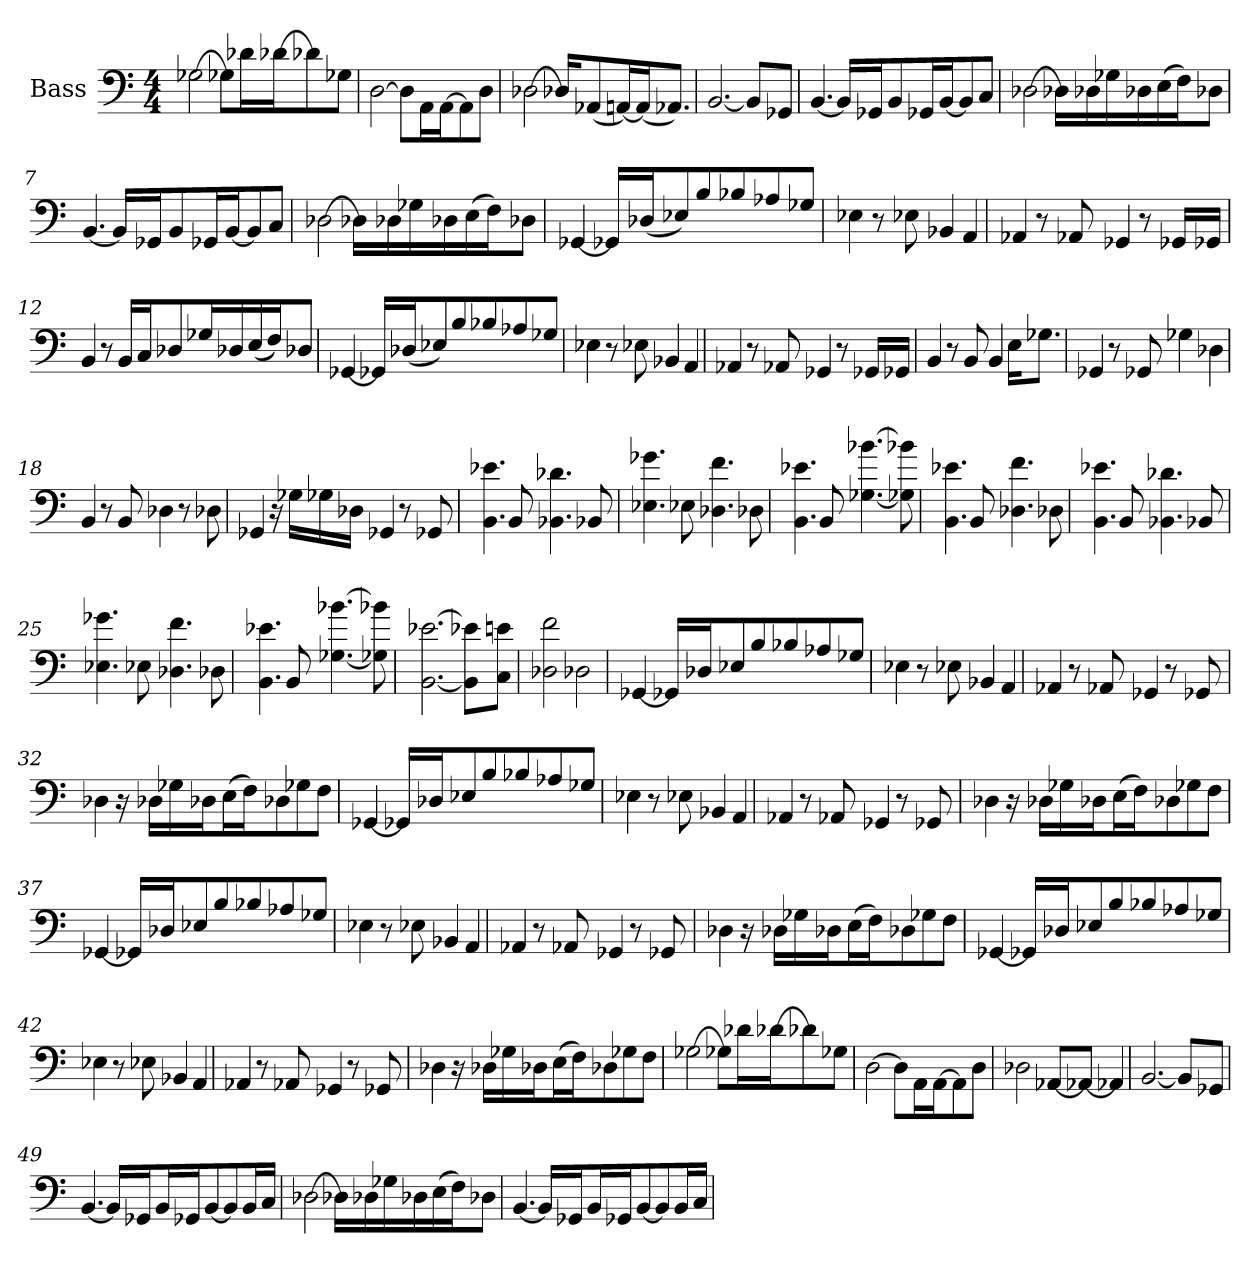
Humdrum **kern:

**kern
*part1
*staff1
*I"Bass
*clefF4
*ITrd7c12
*k[]
*M4/4
=1
!LO:N:vis=2
[8GG-X
!LO:N:vis=8
32GG-X\L]
!LO:N:vis=16
64D-X\L
!LO:N:vis=16
[64D-X\J
!LO:N:vis=8
32D-X\]
!LO:N:vis=8
32GG-X\J
=2
!LO:N:vis=2
[8DD
!LO:N:vis=8
32DD\L]
!LO:N:vis=16
64AAA\L
!LO:N:vis=16
[64AAA\J
!LO:N:vis=8
32AAA\]
!LO:N:vis=8
32DD\J
=3
!LO:N:vis=2
[8DD-X
!LO:N:vis=16
64DD-X/KL]
!LO:N:vis=8
(32AAA-X/
!LO:N:vis=16
[64AAA/L)
!LO:N:vis=16
(64AAA/J]
!LO:N:vis=8.
32.AAA-X/J)
=4
!LO:N:vis=2.
[8.BBB
!LO:N:vis=8
32BBB/L]
!LO:N:vis=8
32GGG-X/J
=5
!LO:N:vis=4.
[16.BBB
!LO:N:vis=16
64BBB/LL]
!LO:N:vis=16
64GGG-X/J
!LO:N:vis=8
32BBB/
!LO:N:vis=16
64GGG-X/L
!LO:N:vis=16
[64BBB/J
!LO:N:vis=8
32BBB/]
!LO:N:vis=8
32CC/J
=6
!LO:N:vis=2
[8DD-X
!LO:N:vis=16
64DD-X\LL]
!LO:N:vis=16
64DD-X\
!LO:N:vis=16
64GG-X\
!LO:N:vis=16
64DD-X\
!LO:N:vis=16
(64EE\
!LO:N:vis=16
64FF\J)
!LO:N:vis=8
32DD-X\J
=7
!LO:N:vis=4.
[16.BBB
!LO:N:vis=16
64BBB/LL]
!LO:N:vis=16
64GGG-X/J
!LO:N:vis=8
32BBB/
!LO:N:vis=16
64GGG-X/L
!LO:N:vis=16
[64BBB/J
!LO:N:vis=8
32BBB/]
!LO:N:vis=8
32CC/J
=8
!LO:N:vis=2
[8DD-X
!LO:N:vis=16
64DD-X\LL]
!LO:N:vis=16
64DD-X\
!LO:N:vis=16
64GG-X\
!LO:N:vis=16
64DD-X\
!LO:N:vis=16
(64EE\
!LO:N:vis=16
64FF\J)
!LO:N:vis=8
32DD-X\J
=9
!LO:N:vis=4
[16GGG-X
!LO:N:vis=16
64GGG-X/LL]
!LO:N:vis=16
(64DD-X/J
!LO:N:vis=8
32EE-X/)
!LO:N:vis=8
32BB/
!LO:N:vis=8
32BB-X/
!LO:N:vis=8
32AA-X/
!LO:N:vis=8
32GG-X/J
=10
!LO:N:vis=4
16EE-X
!LO:N:vis=8
32r
!LO:N:vis=8
32EE-X
!LO:N:vis=4
16BBB-X
!LO:N:vis=4
16AAA
=11
!LO:N:vis=4
16AAA-X
!LO:N:vis=8
32r
!LO:N:vis=8
32AAA-X
!LO:N:vis=4
16GGG-X
!LO:N:vis=8
32r
!LO:N:vis=16
64GGG-X/LL
!LO:N:vis=16
64GGG-X/JJ
=12
!LO:N:vis=4
16BBB
!LO:N:vis=8
32r
!LO:N:vis=16
64BBB/LL
!LO:N:vis=16
64CC/J
!LO:N:vis=8
32DD-X/
!LO:N:vis=16
64GG-X/L
!LO:N:vis=16
64DD-X/
!LO:N:vis=16
(64EE/
!LO:N:vis=16
64FF/J)
!LO:N:vis=8
32DD-X/J
=13
!LO:N:vis=4
[16GGG-X
!LO:N:vis=16
64GGG-X/LL]
!LO:N:vis=16
(64DD-X/J
!LO:N:vis=8
32EE-X/)
!LO:N:vis=8
32BB/
!LO:N:vis=8
32BB-X/
!LO:N:vis=8
32AA-X/
!LO:N:vis=8
32GG-X/J
=14
!LO:N:vis=4
16EE-X
!LO:N:vis=8
32r
!LO:N:vis=8
32EE-X
!LO:N:vis=4
16BBB-X
!LO:N:vis=4
16AAA
=15
!LO:N:vis=4
16AAA-X
!LO:N:vis=8
32r
!LO:N:vis=8
32AAA-X
!LO:N:vis=4
16GGG-X
!LO:N:vis=8
32r
!LO:N:vis=16
64GGG-X/LL
!LO:N:vis=16
64GGG-X/JJ
=16
!LO:N:vis=4
16BBB
!LO:N:vis=8
32r
!LO:N:vis=8
32BBB
!LO:N:vis=4
16BBB
!LO:N:vis=16
64EE\KL
!LO:N:vis=8.
32.GG-X\J
=17
!LO:N:vis=4
16GGG-X
!LO:N:vis=8
32r
!LO:N:vis=8
32GGG-X
!LO:N:vis=4
16GG-X
!LO:N:vis=4
16DD-X
=18
!LO:N:vis=4
16BBB
!LO:N:vis=8
32r
!LO:N:vis=8
32BBB
!LO:N:vis=4
16DD-X
!LO:N:vis=8
32r
!LO:N:vis=8
32DD-X
=19
!LO:N:vis=4
16GGG-X
!LO:N:vis=16
64r
!LO:N:vis=16
64GG-X\LL
!LO:N:vis=16
64GG-X\
!LO:N:vis=16
64DD-X\JJ
!LO:N:vis=4
16GGG-X
!LO:N:vis=8
32r
!LO:N:vis=8
32GGG-X
=20
!LO:N:vis=4.
16.E-X 16.BBB
!LO:N:vis=8
32BBB
!LO:N:vis=4.
16.D-X 16.BBB-X
!LO:N:vis=8
32BBB-X
=21
!LO:N:vis=4.
16.G-X 16.EE-X
!LO:N:vis=8
32EE-X
!LO:N:vis=4.
16.F 16.DD-X
!LO:N:vis=8
32DD-X
=22
!LO:N:vis=4.
16.E-X 16.BBB
!LO:N:vis=8
32BBB
!LO:N:vis=4.
[16.B-X [16.GG-X
!LO:N:vis=8
32B-X] 32GG-X]
=23
!LO:N:vis=4.
16.E-X 16.BBB
!LO:N:vis=8
32BBB
!LO:N:vis=4.
16.F 16.DD-X
!LO:N:vis=8
32DD-X
=24
!LO:N:vis=4.
16.E-X 16.BBB
!LO:N:vis=8
32BBB
!LO:N:vis=4.
16.D-X 16.BBB-X
!LO:N:vis=8
32BBB-X
=25
!LO:N:vis=4.
16.G-X 16.EE-X
!LO:N:vis=8
32EE-X
!LO:N:vis=4.
16.F 16.DD-X
!LO:N:vis=8
32DD-X
=26
!LO:N:vis=4.
16.E-X 16.BBB
!LO:N:vis=8
32BBB
!LO:N:vis=4.
[16.B-X [16.GG-X
!LO:N:vis=8
32B-X] 32GG-X]
=27
!LO:N:vis=2.
[8.E-X [8.BBB
!LO:N:vis=8
32E-X]\ 32BBB]\L
!LO:N:vis=8
32E\ 32CC\J
=28
!LO:N:vis=2
8F 8DD-X
!LO:N:vis=2
8DD-X
=29
!LO:N:vis=4
[16GGG-X
!LO:N:vis=16
64GGG-X/LL]
!LO:N:vis=16
64DD-X/J
!LO:N:vis=8
32EE-X/
!LO:N:vis=8
32BB/
!LO:N:vis=8
32BB-X/
!LO:N:vis=8
32AA-X/
!LO:N:vis=8
32GG-X/J
=30
!LO:N:vis=4
16EE-X
!LO:N:vis=8
32r
!LO:N:vis=8
32EE-X
!LO:N:vis=4
16BBB-X
!LO:N:vis=4
16AAA
=31
!LO:N:vis=4
16AAA-X
!LO:N:vis=8
32r
!LO:N:vis=8
32AAA-X
!LO:N:vis=4
16GGG-X
!LO:N:vis=8
32r
!LO:N:vis=8
32GGG-X
=32
!LO:N:vis=4
16DD-X
!LO:N:vis=16
64r
!LO:N:vis=16
64DD-X\LL
!LO:N:vis=16
64GG-X\
!LO:N:vis=16
64DD-X\J
!LO:N:vis=16
(64EE\L
!LO:N:vis=16
64FF\J)
!LO:N:vis=8
32DD-X\
!LO:N:vis=8
32GG-X\
!LO:N:vis=8
32FF\J
=33
!LO:N:vis=4
[16GGG-X
!LO:N:vis=16
64GGG-X/LL]
!LO:N:vis=16
64DD-X/J
!LO:N:vis=8
32EE-X/
!LO:N:vis=8
32BB/
!LO:N:vis=8
32BB-X/
!LO:N:vis=8
32AA-X/
!LO:N:vis=8
32GG-X/J
=34
!LO:N:vis=4
16EE-X
!LO:N:vis=8
32r
!LO:N:vis=8
32EE-X
!LO:N:vis=4
16BBB-X
!LO:N:vis=4
16AAA
=35
!LO:N:vis=4
16AAA-X
!LO:N:vis=8
32r
!LO:N:vis=8
32AAA-X
!LO:N:vis=4
16GGG-X
!LO:N:vis=8
32r
!LO:N:vis=8
32GGG-X
=36
!LO:N:vis=4
16DD-X
!LO:N:vis=16
64r
!LO:N:vis=16
64DD-X\LL
!LO:N:vis=16
64GG-X\
!LO:N:vis=16
64DD-X\J
!LO:N:vis=16
(64EE\L
!LO:N:vis=16
64FF\J)
!LO:N:vis=8
32DD-X\
!LO:N:vis=8
32GG-X\
!LO:N:vis=8
32FF\J
=37
!LO:N:vis=4
[16GGG-X
!LO:N:vis=16
64GGG-X/LL]
!LO:N:vis=16
64DD-X/J
!LO:N:vis=8
32EE-X/
!LO:N:vis=8
32BB/
!LO:N:vis=8
32BB-X/
!LO:N:vis=8
32AA-X/
!LO:N:vis=8
32GG-X/J
=38
!LO:N:vis=4
16EE-X
!LO:N:vis=8
32r
!LO:N:vis=8
32EE-X
!LO:N:vis=4
16BBB-X
!LO:N:vis=4
16AAA
=39
!LO:N:vis=4
16AAA-X
!LO:N:vis=8
32r
!LO:N:vis=8
32AAA-X
!LO:N:vis=4
16GGG-X
!LO:N:vis=8
32r
!LO:N:vis=8
32GGG-X
=40
!LO:N:vis=4
16DD-X
!LO:N:vis=16
64r
!LO:N:vis=16
64DD-X\LL
!LO:N:vis=16
64GG-X\
!LO:N:vis=16
64DD-X\J
!LO:N:vis=16
(64EE\L
!LO:N:vis=16
64FF\J)
!LO:N:vis=8
32DD-X\
!LO:N:vis=8
32GG-X\
!LO:N:vis=8
32FF\J
=41
!LO:N:vis=4
[16GGG-X
!LO:N:vis=16
64GGG-X/LL]
!LO:N:vis=16
64DD-X/J
!LO:N:vis=8
32EE-X/
!LO:N:vis=8
32BB/
!LO:N:vis=8
32BB-X/
!LO:N:vis=8
32AA-X/
!LO:N:vis=8
32GG-X/J
=42
!LO:N:vis=4
16EE-X
!LO:N:vis=8
32r
!LO:N:vis=8
32EE-X
!LO:N:vis=4
16BBB-X
!LO:N:vis=4
16AAA
=43
!LO:N:vis=4
16AAA-X
!LO:N:vis=8
32r
!LO:N:vis=8
32AAA-X
!LO:N:vis=4
16GGG-X
!LO:N:vis=8
32r
!LO:N:vis=8
32GGG-X
=44
!LO:N:vis=4
16DD-X
!LO:N:vis=16
64r
!LO:N:vis=16
64DD-X\LL
!LO:N:vis=16
64GG-X\
!LO:N:vis=16
64DD-X\J
!LO:N:vis=16
(64EE\L
!LO:N:vis=16
64FF\J)
!LO:N:vis=8
32DD-X\
!LO:N:vis=8
32GG-X\
!LO:N:vis=8
32FF\J
=45
!LO:N:vis=2
[8GG-X
!LO:N:vis=8
32GG-X\L]
!LO:N:vis=16
64D-X\L
!LO:N:vis=16
[64D-X\J
!LO:N:vis=8
32D-X\]
!LO:N:vis=8
32GG-X\J
=46
!LO:N:vis=2
[8DD
!LO:N:vis=8
32DD\L]
!LO:N:vis=16
64AAA\L
!LO:N:vis=16
[64AAA\J
!LO:N:vis=8
32AAA\]
!LO:N:vis=8
32DD\J
=47
!LO:N:vis=2
8DD-X
!LO:N:vis=8
[32AAA-X/L
!LO:N:vis=8
32AAA-X/J_
!LO:N:vis=4
16AAA-X]
=48
!LO:N:vis=2.
[8.BBB
!LO:N:vis=8
32BBB/L]
!LO:N:vis=8
32GGG-X/J
=49
!LO:N:vis=4.
[16.BBB
!LO:N:vis=16
64BBB/LL]
!LO:N:vis=16
64GGG-X/J
!LO:N:vis=16
64BBB/L
!LO:N:vis=16
64GGG-X/J
!LO:N:vis=8
[32BBB/
!LO:N:vis=8
32BBB/]
!LO:N:vis=16
64BBB/L
!LO:N:vis=16
64CC/JJ
=50
!LO:N:vis=2
[8DD-X
!LO:N:vis=16
64DD-X\LL]
!LO:N:vis=16
64DD-X\
!LO:N:vis=16
64GG-X\
!LO:N:vis=16
64DD-X\
!LO:N:vis=16
(64EE\
!LO:N:vis=16
64FF\J)
!LO:N:vis=8
32DD-X\J
=51
!LO:N:vis=4.
[16.BBB
!LO:N:vis=16
64BBB/LL]
!LO:N:vis=16
64GGG-X/J
!LO:N:vis=16
64BBB/L
!LO:N:vis=16
64GGG-X/J
!LO:N:vis=8
[32BBB/
!LO:N:vis=8
32BBB/]
!LO:N:vis=16
64BBB/L
!LO:N:vis=16
64CC/JJ
=
*-
